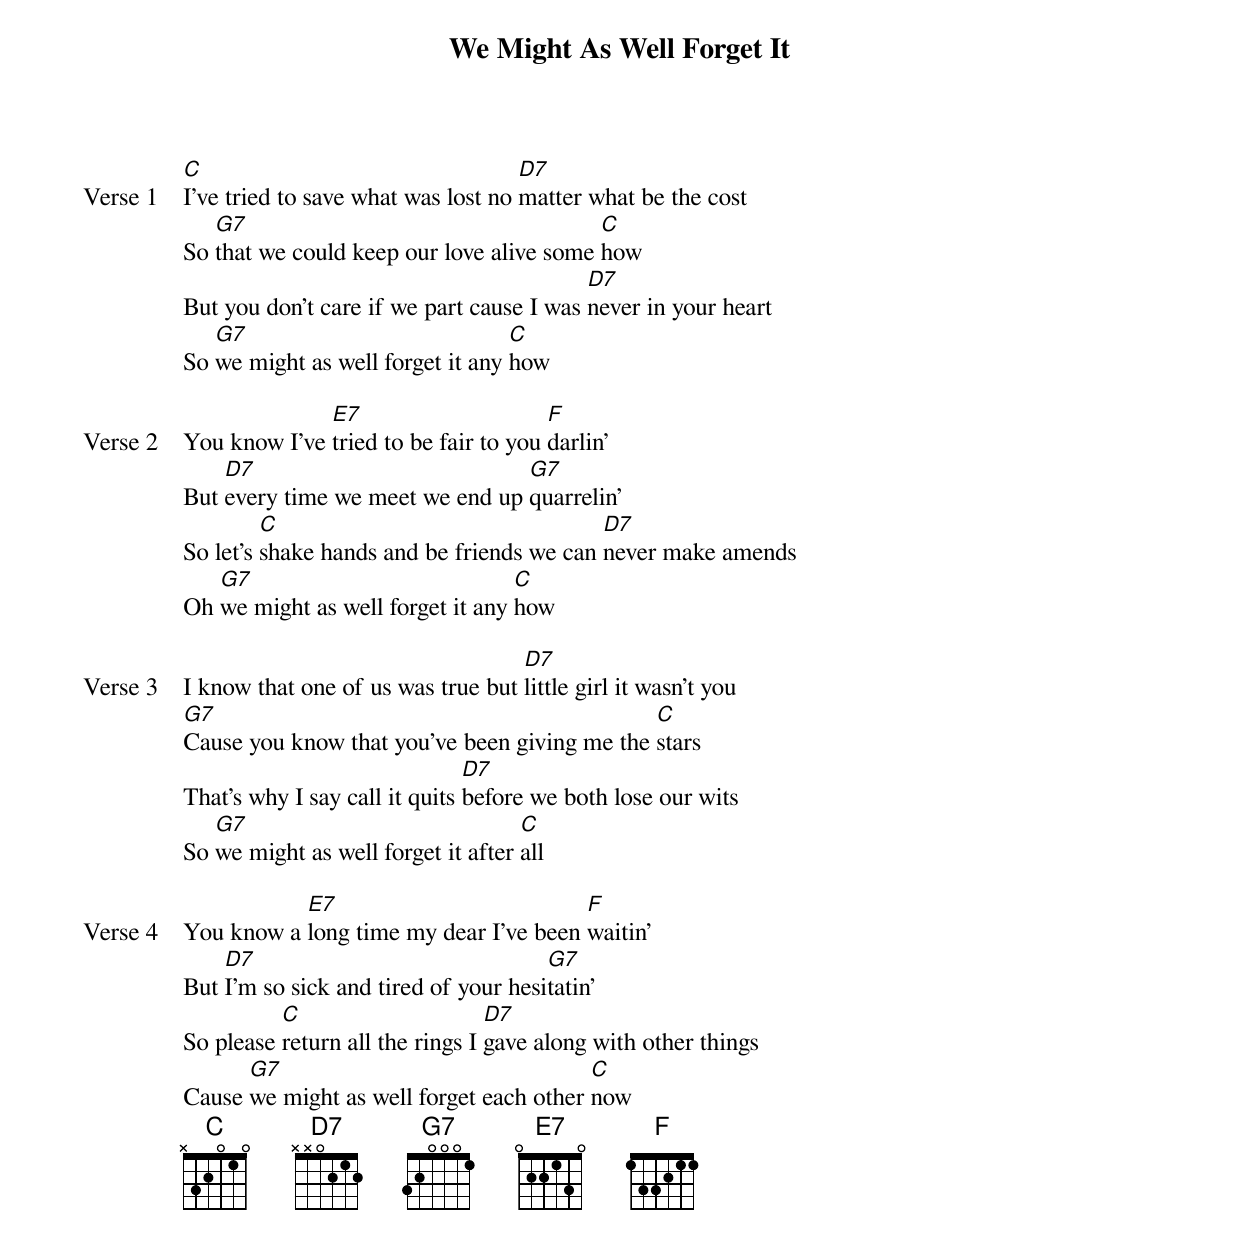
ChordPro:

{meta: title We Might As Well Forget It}
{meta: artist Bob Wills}
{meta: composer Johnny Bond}
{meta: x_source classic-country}
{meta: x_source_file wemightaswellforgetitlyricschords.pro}
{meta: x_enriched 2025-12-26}

{start_of_verse: Verse 1}
[C]I’ve tried to save what was lost no [D7]matter what be the cost
So [G7]that we could keep our love alive some [C]how
But you don’t care if we part cause I was [D7]never in your heart
So [G7]we might as well forget it any [C]how
{end_of_verse}

{start_of_verse: Verse 2}
You know I’ve [E7]tried to be fair to you [F]darlin’
But [D7]every time we meet we end up [G7]quarrelin’
So let’s [C]shake hands and be friends we can [D7]never make amends
Oh [G7]we might as well forget it any [C]how
{end_of_verse}

{start_of_verse: Verse 3}
I know that one of us was true but [D7]little girl it wasn’t you
[G7]Cause you know that you’ve been giving me the [C]stars
That’s why I say call it quits [D7]before we both lose our wits
So [G7]we might as well forget it after [C]all
{end_of_verse}

{start_of_verse: Verse 4}
You know a [E7]long time my dear I’ve been [F]waitin’
But [D7]I’m so sick and tired of your hesi[G7]tatin’
So please [C]return all the rings I [D7]gave along with other things
Cause [G7]we might as well forget each other [C]now
{end_of_verse}
